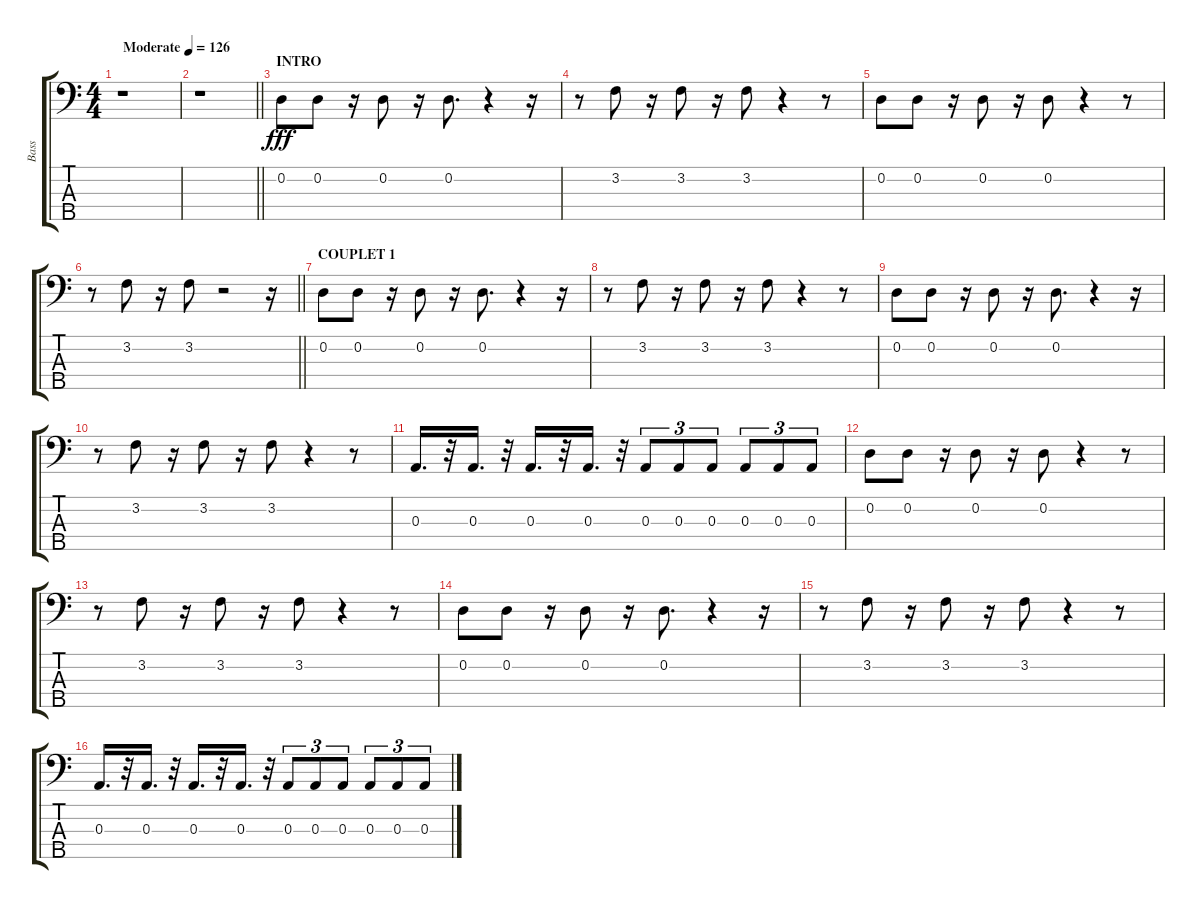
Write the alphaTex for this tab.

\track ("Bass" "Bass") {instrument synthbass2}
\staff {score tabs}
\tuning (G2 D2 A1 E1 B0) {hide}
\ts (4 4)
\tempo (126 "Moderate")
\clef f4
\ks c
r.1{dy fff instrument synthbass2} |
\barLineRight lightlight
r.1 |
\section ("" "INTRO")
0.2.8 0.2.8 r.16 0.2.8 r.16 0.2.8{d} r.4 r.16 |
r.8 3.2.8 r.16 3.2.8 r.16 3.2.8 r.4 r.8 |
0.2.8 0.2.8 r.16 0.2.8 r.16 0.2.8 r.4 r.8 |
\barLineRight lightlight
r.8 3.2.8 r.16 3.2.8 r.2 r.16 |
\section ("" "COUPLET 1")
0.2.8 0.2.8 r.16 0.2.8 r.16 0.2.8{d} r.4 r.16 |
r.8 3.2.8 r.16 3.2.8 r.16 3.2.8 r.4 r.8 |
0.2.8 0.2.8 r.16 0.2.8 r.16 0.2.8{d} r.4 r.16 |
r.8 3.2.8 r.16 3.2.8 r.16 3.2.8 r.4 r.8 |
0.3.16{d} r.32 0.3.16{d} r.32 0.3.16{d} r.32 0.3.16{d} r.32 0.3.8{tu (3 2)} 0.3.8{tu (3 2)} 0.3.8{tu (3 2)} 0.3.8{tu (3 2)} 0.3.8{tu (3 2)} 0.3.8{tu (3 2)} |
0.2.8 0.2.8 r.16 0.2.8 r.16 0.2.8 r.4 r.8 |
r.8 3.2.8 r.16 3.2.8 r.16 3.2.8 r.4 r.8 |
0.2.8 0.2.8 r.16 0.2.8 r.16 0.2.8{d} r.4 r.16 |
r.8 3.2.8 r.16 3.2.8 r.16 3.2.8 r.4 r.8 |
0.3.16{d} r.32 0.3.16{d} r.32 0.3.16{d} r.32 0.3.16{d} r.32 0.3.8{tu (3 2)} 0.3.8{tu (3 2)} 0.3.8{tu (3 2)} 0.3.8{tu (3 2)} 0.3.8{tu (3 2)} 0.3.8{tu (3 2)}
